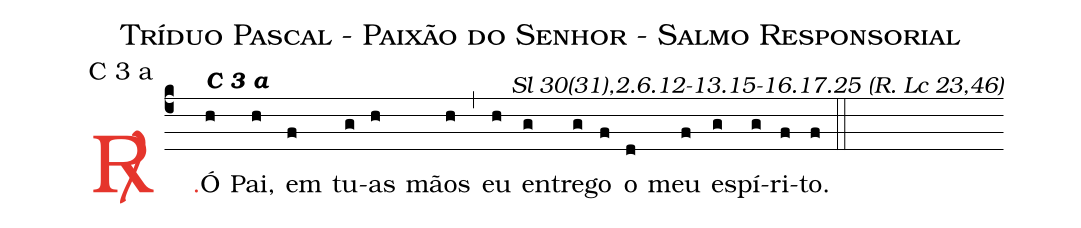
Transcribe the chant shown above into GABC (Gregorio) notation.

name: Tríduo Pascal - Paixão do Senhor - Salmo Responsorial;
mode: C 3 a;
commentary: Sl 30(31),2.6.12-13.15-16.17.25 (R. Lc 23,46);
%%
(c4)

<c><sp>R/</sp>.</c>() Ó<alt>\textbf{C 3 a}</alt>(h) Pai,(h) em(f) tu(g)as(h) mãos(h) (,) eu(h) en(g)tre(g)go(f) o(d) meu(f) es(g)pí(g)ri(f)to.(f)

(::)
